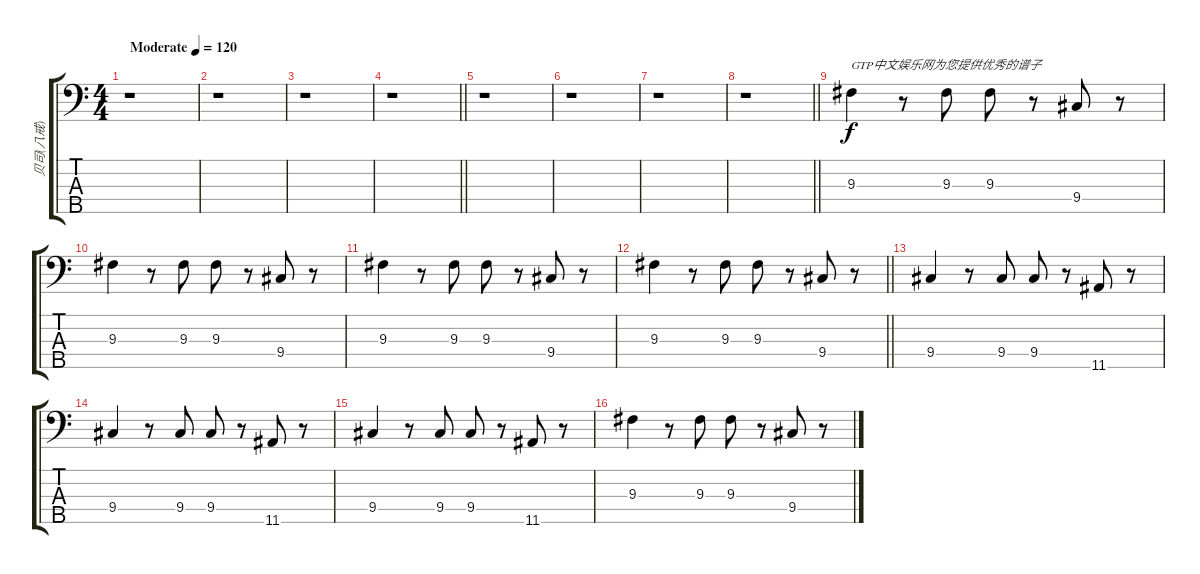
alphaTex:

\track ("贝司(八戒)" "贝司(八戒)") {instrument electricbassfinger}
\staff {score tabs}
\tuning (G2 D2 A1 E1 B0) {hide}
\ts (4 4)
\tempo (120 "Moderate")
\clef f4
\ks c
r.1{dy f instrument electricbassfinger} |
r.1 |
r.1 |
\barLineRight lightlight
r.1 |
r.1 |
r.1 |
r.1 |
\barLineRight lightlight
r.1 |
9.3.4{txt "GTP中文娱乐网为您提供优秀的谱子"} r.8 9.3.8 9.3.8 r.8 9.4.8 r.8 |
9.3.4 r.8 9.3.8 9.3.8 r.8 9.4.8 r.8 |
9.3.4 r.8 9.3.8 9.3.8 r.8 9.4.8 r.8 |
\barLineRight lightlight
9.3.4 r.8 9.3.8 9.3.8 r.8 9.4.8 r.8 |
9.4.4 r.8 9.4.8 9.4.8 r.8 11.5.8 r.8 |
9.4.4 r.8 9.4.8 9.4.8 r.8 11.5.8 r.8 |
9.4.4 r.8 9.4.8 9.4.8 r.8 11.5.8 r.8 |
9.3.4 r.8 9.3.8 9.3.8 r.8 9.4.8 r.8
